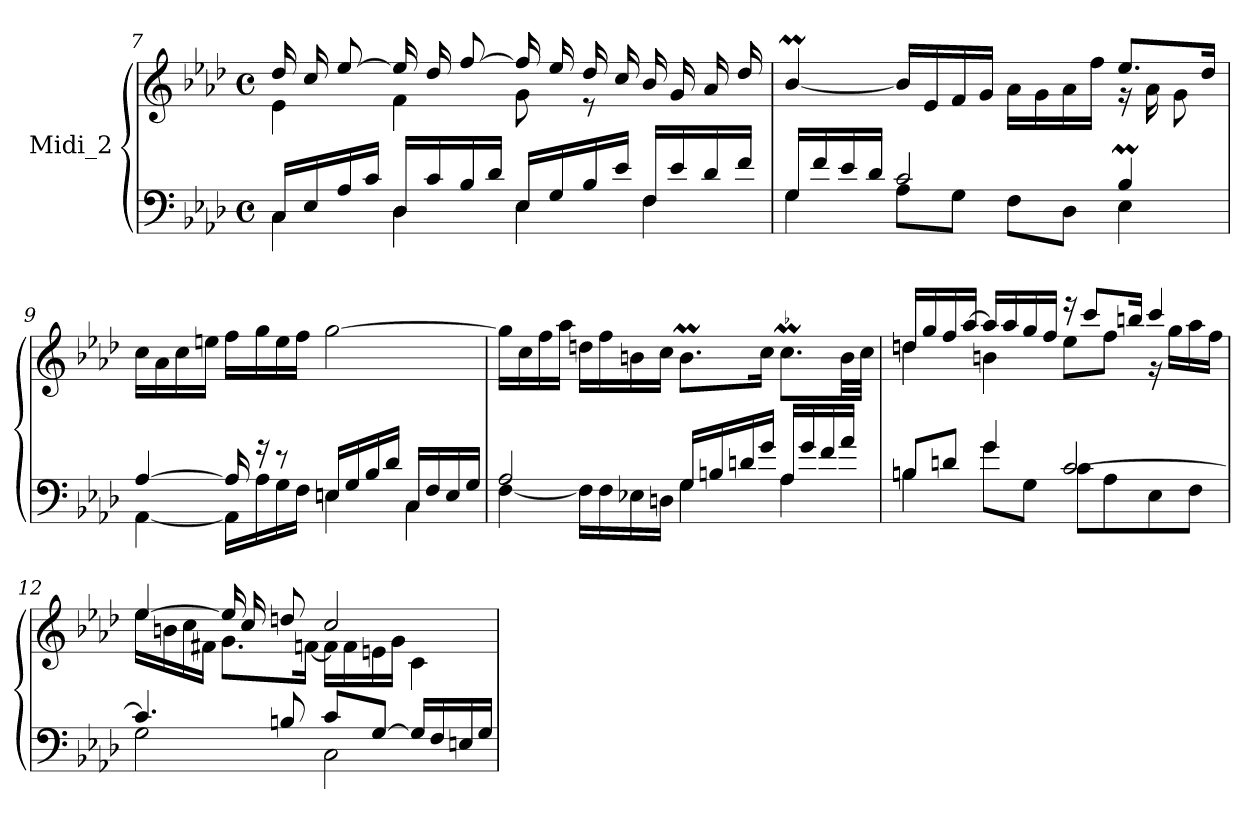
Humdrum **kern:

**kern	**kern
*part1	*part1
*staff2	*staff1
*I"Midi_2	*
!!LO:LB:g=z
*clefF4	*clefG2
*k[b-e-a-d-]	*k[b-e-a-d-]
*A-:	*A-:
*M4/4	*M4/4
*met(c)	*met(c)
=7	=7
*^	*^
16CLL	4C\	16dd-/LL	4e-\
16E-	.	16cc/	.
16A-	.	[8ee-/J	.
16cJJ	.	.	.
16D-LL	4D-\	16ee-/LL]	4f\
16c	.	16dd-/	.
16B-	.	[8ff/J	.
16d-JJ	.	.	.
16E-/LL	4E-\	16ff/LL]	8g\
16G/	.	16ee-/	.
16B-/	.	16dd-/	8r
16e-/JJ	.	16cc/JJ	.
16F/LL	4F\	16b-/LL	4ryy
16e-/	.	16g/	.
16d-/	.	16a-/	.
16f/JJ	.	16dd-/JJ	.
=8	=8	=8	=8
16GLL	4G\	[4b-M/	4ryy
16f	.	.	.
16e-	.	.	.
16d-JJ	.	.	.
2c/	8A-\L	16b-LL]	4ryy
.	.	16e-	.
.	8G\J	16f	.
.	.	16gJJ	.
.	8F\L	16a-LL	4ryy
.	.	16g	.
.	8D-\J	16a-	.
.	.	16ffJJ	.
4B-M/	4E-\	8.ee-L	16r
.	.	.	16a-\LL
.	.	.	8g\J
.	.	16dd-J	.
*	*	*v	*v
!!LO:LB:g=z
=9	=9	=9
[4A-/	[4AA-\	16ccLL
.	.	16a-
.	.	16cc
.	.	16eenJJ
16A-/]	16AA-LL]	16ffLL
16r	16A-	16gg
8r	16G	16ee
.	16FJJ	16ffJJ
16EnLL	4En\	[2gg
16G	.	.
16B-	.	.
16d-JJ	.	.
16C/LL	4C\	.
16F/	.	.
16E/	.	.
16G/JJ	.	.
=10	=10	=10
2A-/	[4F\	16ggLL]
.	.	16cc
.	.	16ff
.	.	16aa-JJ
.	16F\LL]	16ddnLL
.	16F\	16ff
.	16E-X\	16bn
.	16Dn\JJ	16ccJJ
16G/LL	4G\	8.bmL
16Bn/	.	.
16dn/	.	.
16g/JJ	.	16ccJ
16A-LL	4A-\	8.ccmL
16g	.	.
16f	.	.
16a-JJ	.	32bLL
.	.	32ccJJJ
!!LO:LB:g=z
=11	=11	=11
*	*	*^
8BnL	4Bn\	16ddnLL	4ddn\
.	.	16gg	.
8dnJ	.	16ff	.
.	.	[16aa-JJ	.
4g/	8g\L	16aa-LL]	4bn\
.	.	16aa-	.
.	8G\J	16gg	.
.	.	16ffJJ	.
[2c/	8c\L	16r	8ee-\L
.	.	8cccL	.
.	8A-\	.	8ff\J
.	.	16bbnJ	.
.	8E-\	4ccc/	16r
.	.	.	16ggLL
.	8F\J	.	16aa-
.	.	.	16ffJJ
=12	=12	=12	=12
4.c/]	2G\	[4ee-/	16ee-LL
.	.	.	16bn
.	.	.	16cc
.	.	.	16f#XJJ
.	.	16ee-/LL]	8.gL
.	.	16cc/	.
8Bn/	.	8ddn/J	.
.	.	.	[16fnJ
8c/L	2C\	2cc/	16fLL]
.	.	.	16f
[8G/J	.	.	16en
.	.	.	16gJJ
16G/LL]	.	.	4c\
16F/	.	.	.
16En/	.	.	.
16G/JJ	.	.	.
*v	*v	*	*
*	*v	*v
=	=
*-	*-
